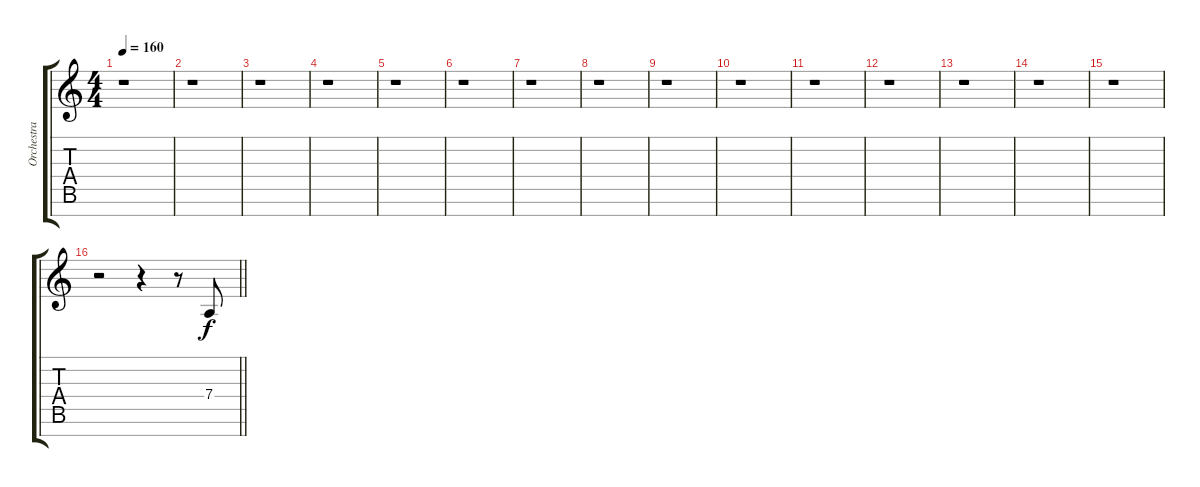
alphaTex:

\track ("Orchestra" "Orchestra") {instrument stringensemble1}
\staff {score tabs}
\tuning (E4 B3 G3 D3 A2 E2 B1) {hide}
\ts (4 4)
\tempo 160
\clef g2
\ks aminor
r.1{dy f} |
r.1 |
r.1 |
r.1 |
r.1 |
r.1 |
r.1 |
r.1 |
r.1 |
r.1 |
r.1 |
r.1 |
r.1 |
r.1 |
r.1 |
\barLineRight lightlight
r.2 r.4 r.8 7.4.8
